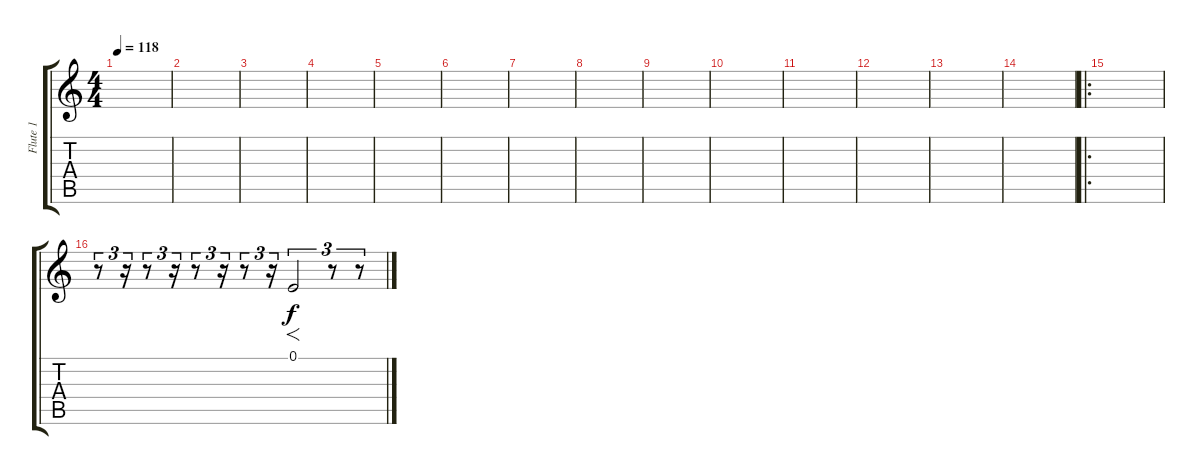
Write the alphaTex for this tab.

\track ("Flute 1" "Flute 1") {instrument englishhorn}
\staff {score tabs}
\tuning (E4 B3 G3 D3 A2 E2) {hide}
\ts (4 4)
\tempo 118
\clef g2
\ks c
|
|
|
|
|
|
|
|
|
|
|
|
|
|
\ro
|
r.8{tu (3 2) volume 10 instrument fx1rain} r.16{tu (3 2)} r.8{tu (3 2)} r.16{tu (3 2)} r.8{tu (3 2)} r.16{tu (3 2)} r.8{tu (3 2)} r.16{tu (3 2)} 0.1.2{f tu (3 2)} r.8{tu (3 2)} r.8{tu (3 2)}
